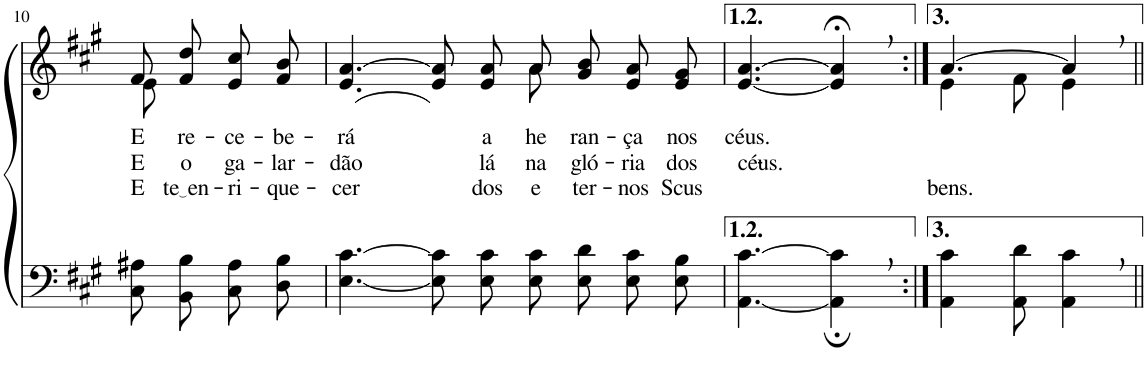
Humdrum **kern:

**kern	**kern	**text	**text	**text
*part2	*part1	*part1	*part1	*part1
*staff2	*staff1	*staff1	*staff1	*staff1
*I"Parte III e IV	*I"Parte I e II	*	*	*
!!LO:PB:g=z
*clefF4	*clefG2	*	*	*
*k[f#c#g#]	*k[f#c#g#]	*	*	*
*M9/8	*M9/8	*	*	*
=10	=10	=10	=10	=10
*	*^	*	*	*
!	!	!	!LO:LY:b	!LO:LY:b	!LO:LY:b
8C#\ 8A#X\	8f#/	8e\	E	E	E
!	!	!	!LO:LY:b	!LO:LY:b	!LO:LY:b
8BB\ 8B\L	8f#/ 8dd/L	4.ryy	re-	o	te en
!	!	!	!LO:LY:b	!LO:LY:b	!LO:LY:b
8C#\ 8A#\	8e/ 8cc#/	.	-ce-	ga-	-ri-
!	!	!	!LO:LY:b	!LO:LY:b	!LO:LY:b
8D\ 8B\J	8f#/ 8b/J	.	-be-	-lar-	-que-
=11	=11	=11	=11	=11	=11
!	!	!	!LO:LY:b	!LO:LY:b	!LO:LY:b
[4.E\ [4.c#\	2ryy	[4.e/ [4.a/	-rá	-dão	-cer
8E]\ 8c#]\L	.	8e]/ 8a]/L	.	.	.
!	!	!	!LO:LY:b	!LO:LY:b	!LO:LY:b
8E\ 8c#\	8ryy	8e/ 8a/	a	lá	dos
!	!	!	!LO:LY:b	!LO:LY:b	!LO:LY:b
8E\ 8c#\J	8a\	8a/J	he-	na	e-
!	!	!	!LO:LY:b	!LO:LY:b	!LO:LY:b
8E\ 8d\L	4.ryy	8g#/ 8b/L	-ran-	gló-	-ter-
!	!	!	!LO:LY:b	!LO:LY:b	!LO:LY:b
8E\ 8c#\	.	8e/ 8a/	-ça	-ria	-nos
!	!	!	!LO:LY:b	!LO:LY:b	!LO:LY:b
8E\ 8B\J	.	8e/ 8g#/J	nos	dos	Scus
=12	=12	=12	=12	=12	=12
!	!	!	!LO:LY:b	!LO:LY:b	!
*	*v	*v	*	*	*
[4.AA\ [4.c#\	[4.e/ [4.a/	céus.	céus.-	.
4AA\];, 4c#\];,	4e/];<, 4a/];<,	.	.	.
=13:|!	=13:|!	=13:|!	=13:|!	=13:|!
*	*^	*	*	*
!	!	!	!	!	!LO:LY:b
4AA\ 4c#\	[4.a/	4e\	.	.	bens.
8AA\ 8d\	.	8f#\	.	.	.
4AA\, 4c#\,	4a,/]	4e\	.	.	.
*	*v	*v	*	*	*
=||	=||	=||	=||	=||
*-	*-	*-	*-	*-
